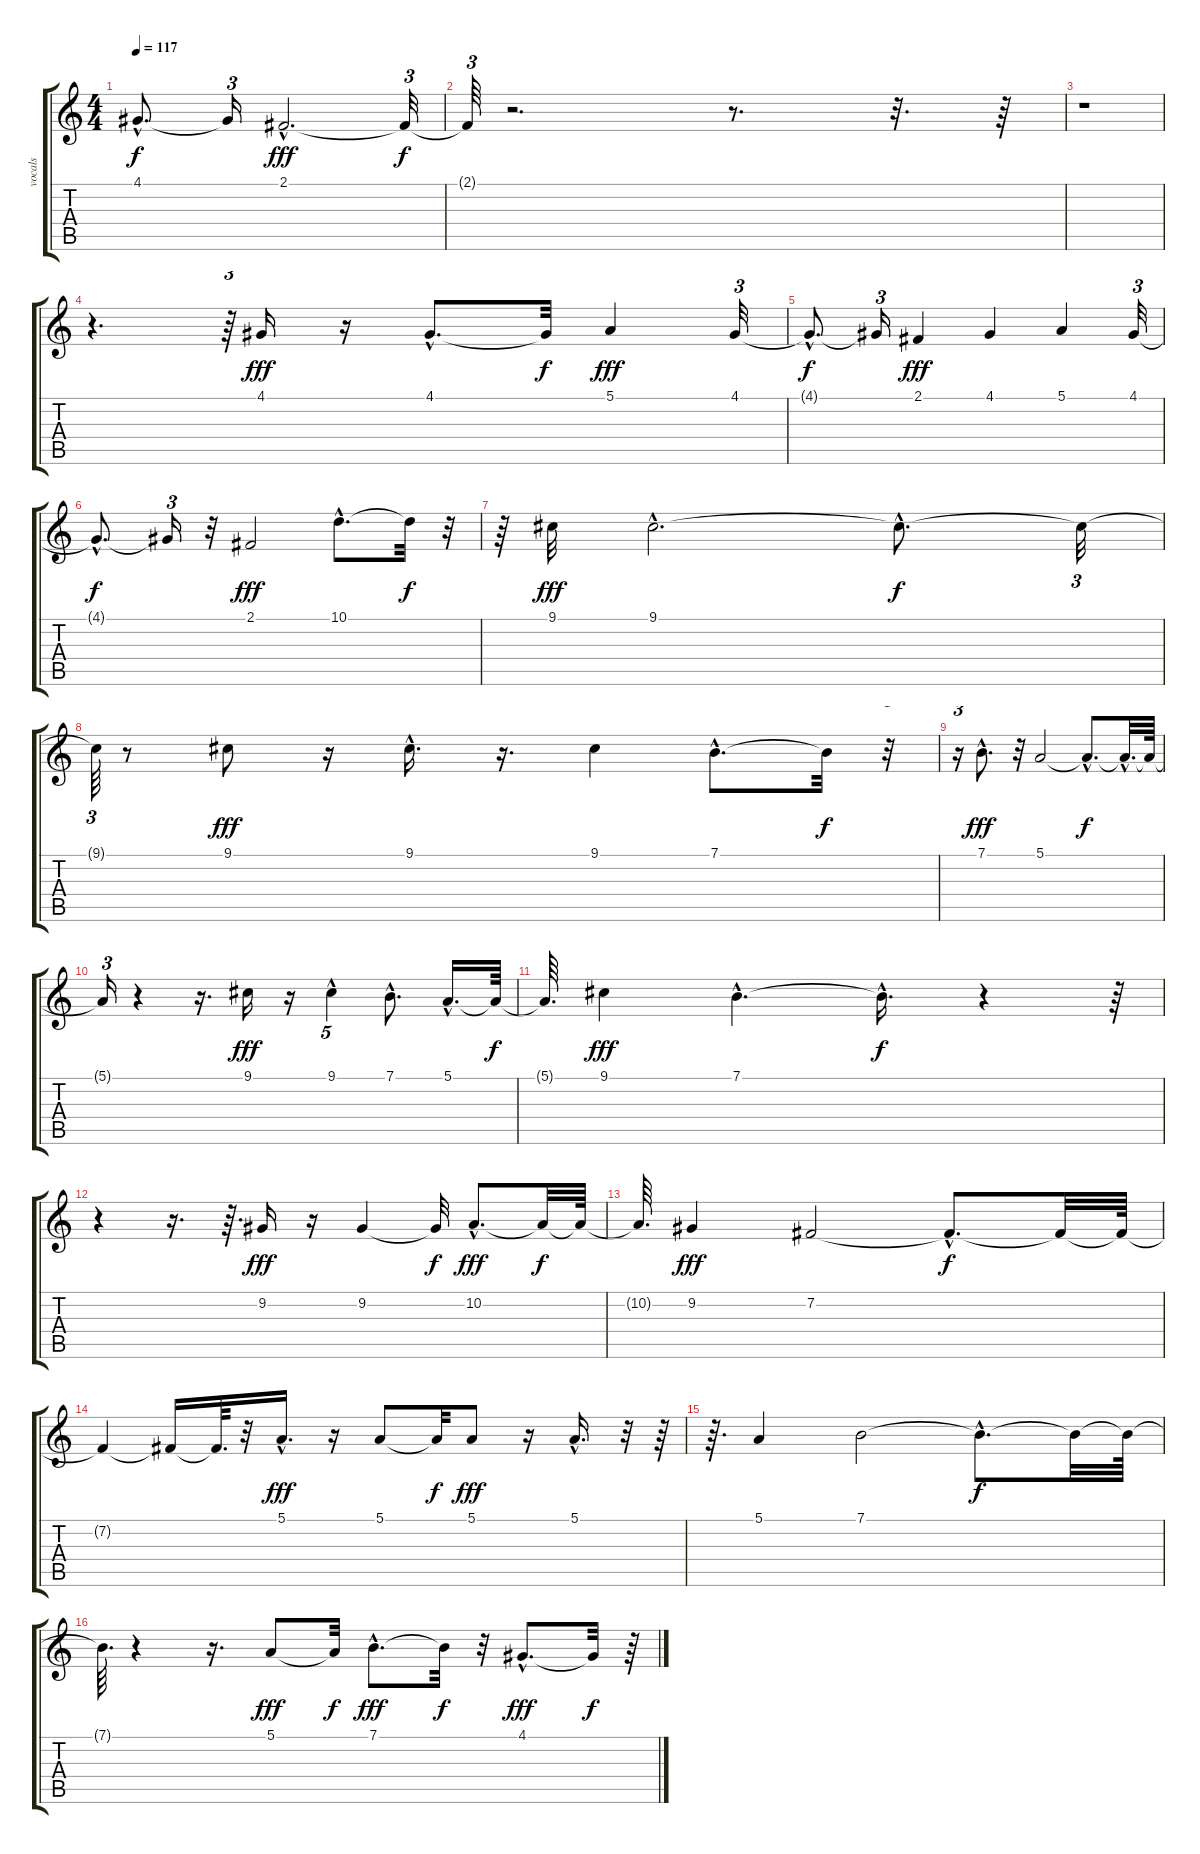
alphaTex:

\track ("vocals" "vocals") {instrument lead2sawtooth}
\staff {score tabs}
\tuning (E4 B3 G3 D3 A2 E2) {hide}
\ts (4 4)
\tempo 117
\clef g2
\ks c
4.1{hac t}.8{d dy f} 4.1{t}.16{tu (3 2)} 2.1{hac}.2{d dy fff} 2.1{t}.32{tu (3 2) dy f} |
2.1{t}.64{tu (3 2)} r.2{d} r.8{d} r.32{d} r.64 |
r.1 |
r.4{d} r.64{tu (3 2)} 4.1.16{dy fff} r.16 4.1{hac}.8{d} 4.1{t}.32{dy f} 5.1.4{dy fff} 4.1.32{tu (3 2)} |
4.1{hac t}.8{d dy f} 4.1{t}.16{tu (3 2)} 2.1.4{dy fff} 4.1.4 5.1.4 4.1.32{tu (3 2)} |
4.1{hac t}.8{d dy f} 4.1{t}.16{tu (3 2)} r.32 2.1.2{dy fff} 10.1{hac}.8{d} 10.1{t}.32{dy f} r.32{tu (3 2)} |
r.64{tu (3 2)} 9.1.32{dy fff} 9.1{hac}.2{d} 9.1{hac t}.8{d dy f} 9.1{t}.32{tu (3 2)} |
9.1{t}.64{tu (3 2)} r.8 9.1.8{dy fff} r.16 9.1{hac}.16{d} r.16{d} 9.1.4 7.1{hac}.8{d} 7.1{t}.32{dy f} r.32{tu (3 2)} |
r.16{tu (3 2)} 7.1{hac}.8{d dy fff} r.32 5.1.2 5.1{hac t}.8{d dy f} 5.1{hac t}.32{d} 5.1{t}.64 |
5.1{t}.16{tu (3 2)} r.4 r.16{d} 9.1.16{dy fff} r.16 9.1{hac}.4{tu (5 4)} 7.1{hac}.8{d} 5.1{hac}.16{d} 5.1{t}.64{dy f} |
5.1{t}.64{d} 9.1.4{dy fff} 7.1{hac}.4{d} 7.1{hac t}.16{d dy f} r.4 r.64 |
r.4 r.16{d} r.64{d} 9.2.16{dy fff} r.16 9.2.4 9.2{t}.32{dy f} 10.2{hac}.8{d dy fff} 10.2{t}.32{dy f} 10.2{t}.64 |
10.2{t}.64{d} 9.2.4{dy fff} 7.2.2 7.2{hac t}.8{d dy f} 7.2{t}.32 7.2{t}.64 |
7.2{t}.4 7.2{t}.16 7.2{t}.64{d} r.32 5.1{hac}.16{d dy fff} r.16 5.1.8 5.1{t}.32{dy f} 5.1.8{dy fff} r.16 5.1{hac}.16{d} r.32 r.64 |
r.64{d} 5.1.4 7.1.2 7.1{hac t}.8{d dy f} 7.1{t}.32 7.1{t}.64 |
7.1{t}.64{d} r.4 r.16{d} 5.1.8{dy fff} 5.1{t}.32{dy f} 7.1{hac}.8{d dy fff} 7.1{t}.32{dy f} r.32 4.1{hac}.8{d dy fff} 4.1{t}.32{dy f} r.64
